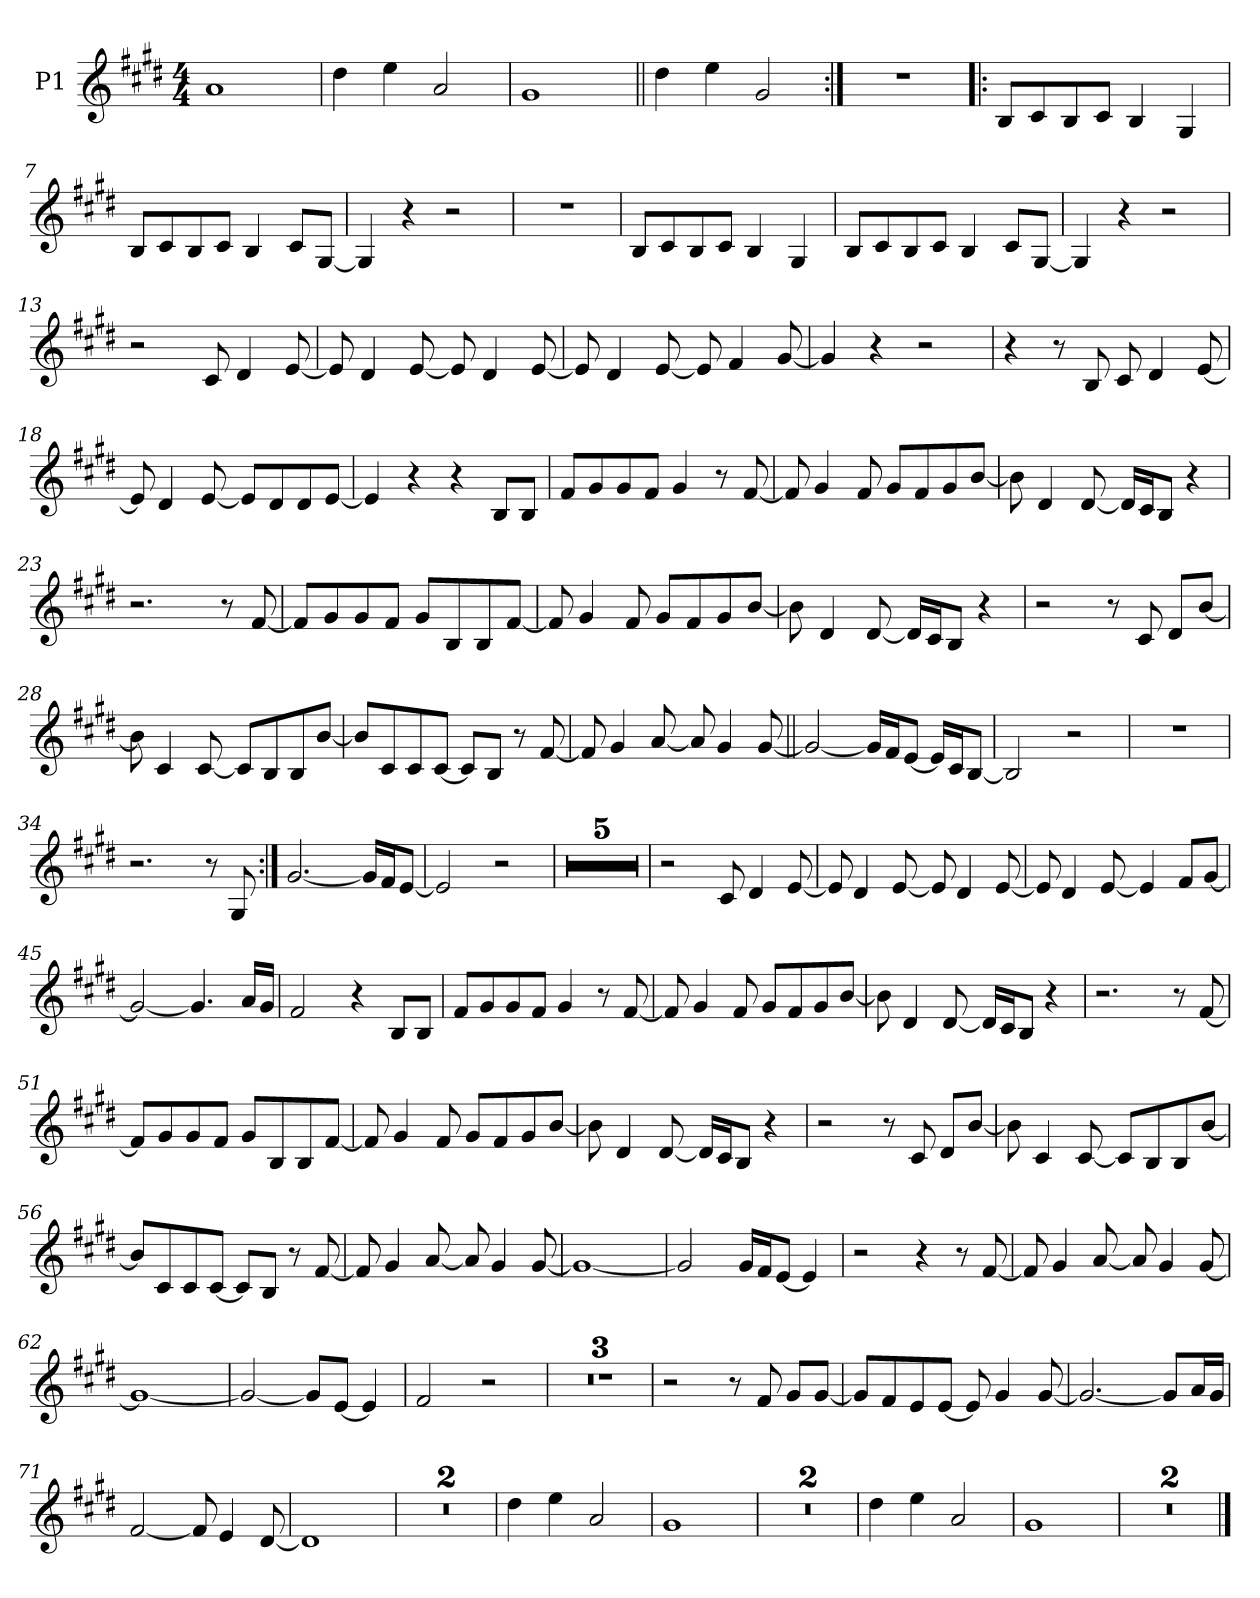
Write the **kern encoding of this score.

**kern
*part1
*staff1
*I"P1
*clefG2
*k[f#c#g#d#]
*E:
*M4/4
*MM108
=1
1a
=2
4dd#\
4ee\
2a/
=3
1g#
=4||
4dd#\
4ee\
2g#/
=5:|!
1r
=6!|:
8B/L
8c#/
8B/
8c#/J
4B/
4G#/
!!LO:LB:g=z
=7
8B/L
8c#/
8B/
8c#/J
4B/
8c#/L
[<8G#/J
=8
4G#/]
4r
2r
=9
1r
=10
8B/L
8c#/
8B/
8c#/J
4B/
4G#/
=11
8B/L
8c#/
8B/
8c#/J
4B/
8c#/L
[<8G#/J
=12
4G#/]
4r
2r
!!LO:LB:g=z
=13
2r
8c#/
4d#/
[<8e/
=14
8e/]
4d#/
[<8e/
8e/]
4d#/
[<8e/
=15
8e/]
4d#/
[<8e/
8e/]
4f#/
[<8g#/
=16
4g#/]
4r
2r
=17
4r
8r
8B/
8c#/
4d#/
[<8e/
!!LO:LB:g=z
=18
8e/]
4d#/
[<8e/
8e/L]
8d#/
8d#/
[<8e/J
=19
4e/]
4r
4r
8B/L
8B/J
=20
8f#/L
8g#/
8g#/
8f#/J
4g#/
8r
[<8f#/
=21
8f#/]
4g#/
8f#/
8g#/L
8f#/
8g#/
[<8b/J
!!LO:LB:g=z
=22
8b\]
4d#/
[<8d#/
16d#/LL]
16c#/J
8B/J
4r
=23
2.r
8r
[<8f#/
=24
8f#/L]
8g#/
8g#/
8f#/J
8g#/L
8B/
8B/
[<8f#/J
=25
8f#/]
4g#/
8f#/
8g#/L
8f#/
8g#/
[<8b/J
!!LO:LB:g=z
=26
8b\]
4d#/
[<8d#/
16d#/LL]
16c#/J
8B/J
4r
!!LO:LB:g=z
=27
2r
8r
8c#/
8d#/L
[<8b/J
=28
8b\]
4c#/
[<8c#/
8c#/L]
8B/
8B/
[<8b/J
=29
8b/L]
8c#/
8c#/
[<8c#/J
8c#/L]
8B/J
8r
[<8f#/
=30
8f#/]
4g#/
[<8a/
8a/]
4g#/
[<8g#/
!!LO:LB:g=z
=31||
2g#/_
16g#/LL]
16f#/J
[<8e/J
16e/LL]
16c#/J
[<8B/J
=32
2B/]
2r
=33
1r
=34
2.r
8r
8G#/
=35:|!
[<2.g#/
16g#/LL]
16f#/J
[<8e/J
=36
2e/]
2r
=37
1r
!!LO:LB:g=z
=38
1r
=39
1r
=40
1r
=41
1r
=42
2r
8c#/
4d#/
[<8e/
=43
8e/]
4d#/
[<8e/
8e/]
4d#/
[<8e/
=44
8e/]
4d#/
[<8e/
4e/]
8f#/L
[<8g#/J
!!LO:LB:g=z
=45
2g#/_
4.g#/]
16a/LL
16g#/JJ
=46
2f#/
4r
8B/L
8B/J
=47
8f#/L
8g#/
8g#/
8f#/J
4g#/
8r
[<8f#/
=48
8f#/]
4g#/
8f#/
8g#/L
8f#/
8g#/
[<8b/J
=49
8b\]
4d#/
[<8d#/
16d#/LL]
16c#/J
8B/J
4r
!!LO:PB:g=z
=50
2.r
8r
[<8f#/
=51
8f#/L]
8g#/
8g#/
8f#/J
8g#/L
8B/
8B/
[<8f#/J
=52
8f#/]
4g#/
8f#/
8g#/L
8f#/
8g#/
[<8b/J
=53
8b\]
4d#/
[<8d#/
16d#/LL]
16c#/J
8B/J
4r
=54
2r
8r
8c#/
8d#/L
[<8b/J
!!LO:PB:g=z
=55
8b\]
4c#/
[<8c#/
8c#/L]
8B/
8B/
[<8b/J
=56
8b/L]
8c#/
8c#/
[<8c#/J
8c#/L]
8B/J
8r
[<8f#/
=57
8f#/]
4g#/
[<8a/
8a/]
4g#/
[<8g#/
=58
1g#_
=59
2g#/]
16g#/LL
16f#/J
[<8e/J
4e/]
!!LO:LB:g=z
=60
2r
4r
8r
[<8f#/
=61
8f#/]
4g#/
[<8a/
8a/]
4g#/
[<8g#/
=62
1g#_
=63
2g#/_
8g#/L]
[<8e/J
4e/]
=64
2f#/
2r
=65
1r
=66
1r
!!LO:LB:g=z
=67
1r
=68
2r
8r
8f#/
8g#/L
[<8g#/J
=69
8g#/L]
8f#/
8e/
[<8e/J
8e/]
4g#/
[<8g#/
=70
2.g#/_
8g#/L]
16a/L
16g#/JJ
=71
[<2f#/
8f#/]
4e/
[<8d#/
=72
1d#]
!!LO:LB:g=z
=73
1r
=74
1r
=75
4dd#\
4ee\
2a/
=76
1g#
=77
1r
=78
1r
=79
4dd#\
4ee\
2a/
=80
1g#
=81
1r
=82
1r
==
*-
